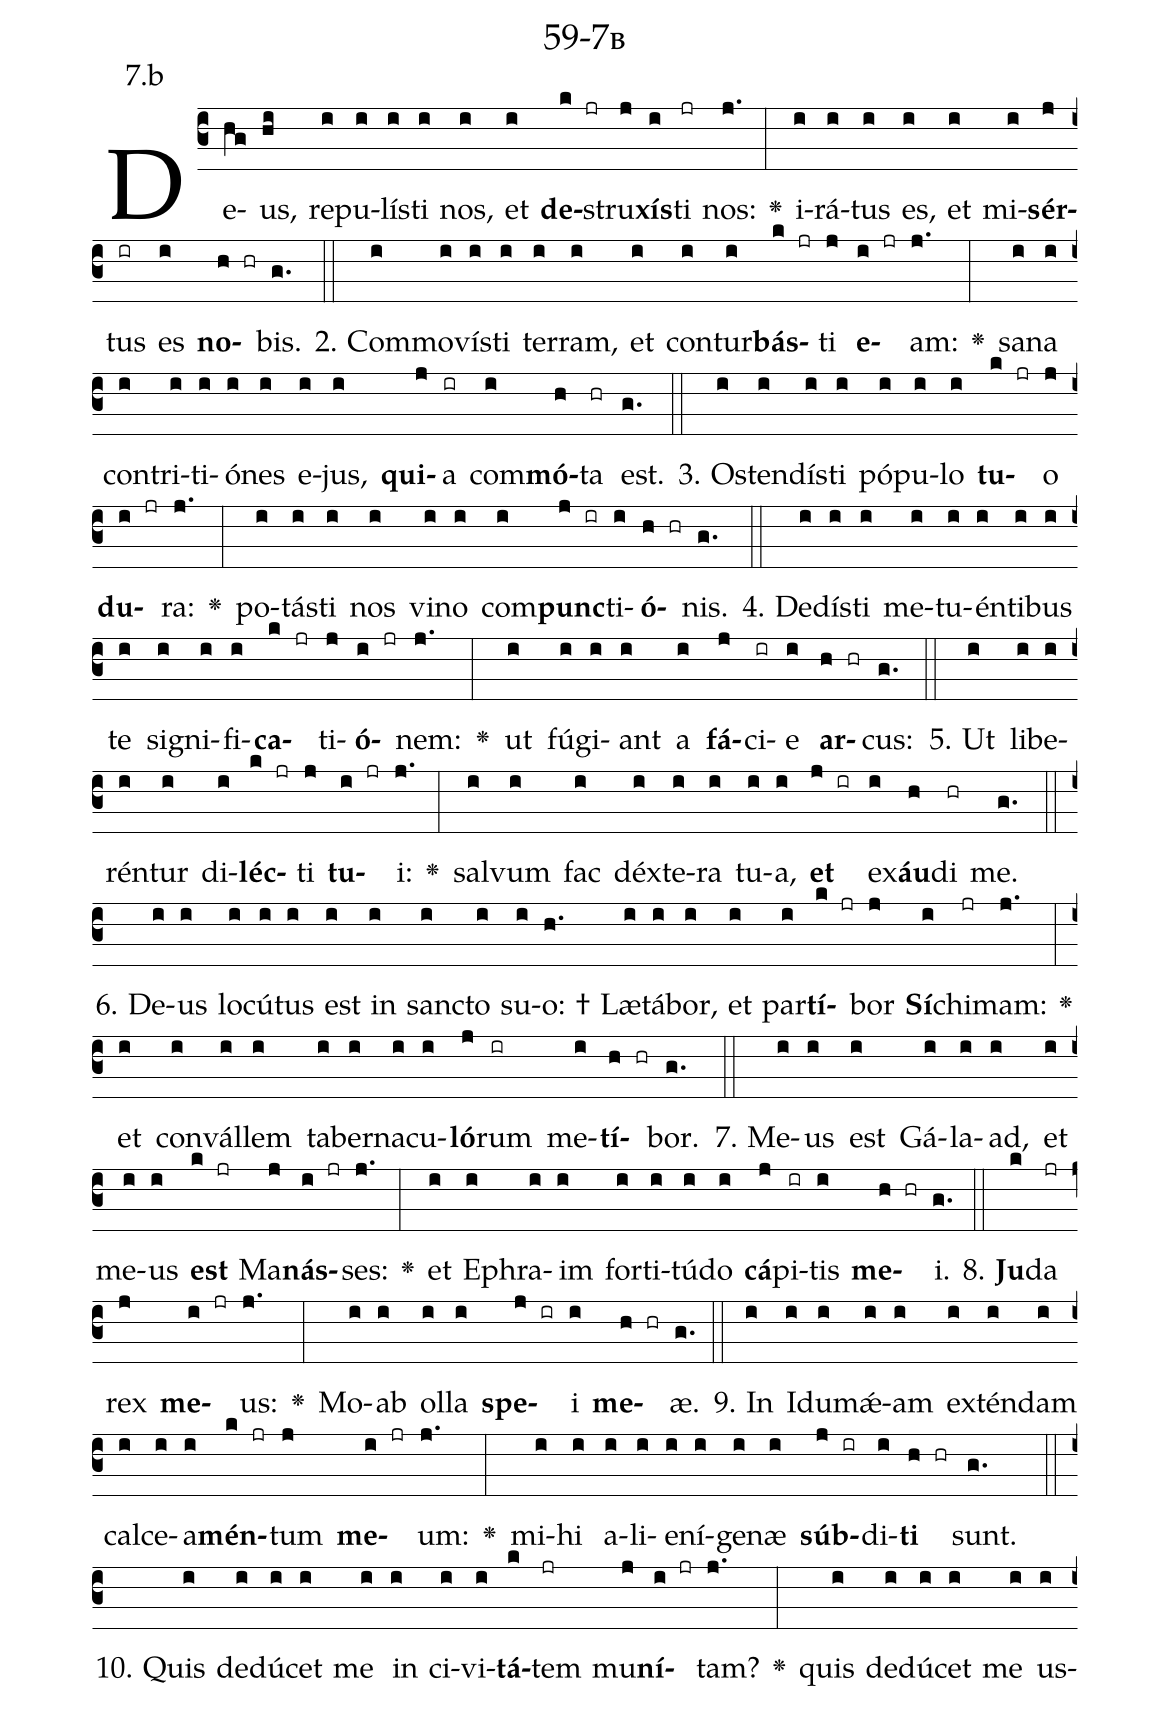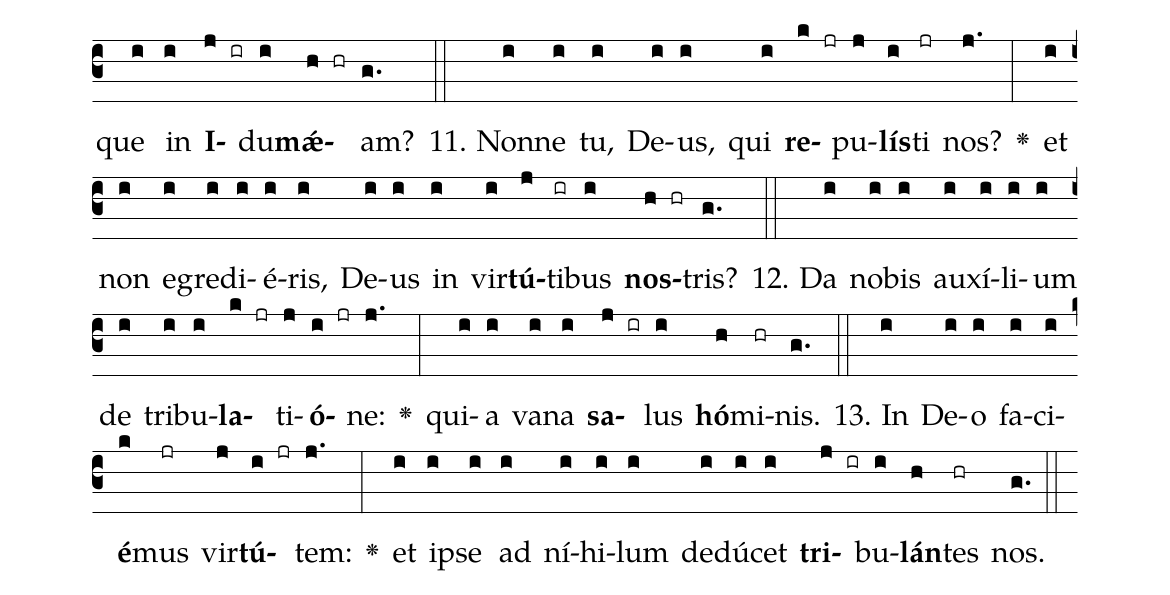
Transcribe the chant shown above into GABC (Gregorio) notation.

name: 59-7b;
annotation: 7.b;
%%
(c3)De(hg)us,(hi) re(i)pu(i)lís(i)ti(i) nos,(i) et(i) <b>de</b>(k jr)stru(j)<b>xís</b>(i)ti(jr) nos:(j.) <v>\greheightstar</v>(:) i(i)rá(i)tus(i) es,(i) et(i) mi(i)<b>sér</b>(j)tus(ir) es(i) <b>no</b>(h hr)bis.(g.) (::)
2. Com(i)mo(i)vís(i)ti(i) ter(i)ram,(i) et(i) con(i)tur(i)<b>bás</b>(k jr)ti(j) <b>e</b>(i jr)am:(j.) <v>\greheightstar</v>(:) sa(i)na(i) con(i)tri(i)ti(i)ó(i)nes(i) e(i)jus,(i) <b>qui</b>(j)a(ir) com(i)<b>mó</b>(h)ta(hr) est.(g.) (::)
3. Os(i)ten(i)dís(i)ti(i) pó(i)pu(i)lo(i) <b>tu</b>(k jr)o(j) <b>du</b>(i jr)ra:(j.) <v>\greheightstar</v>(:) po(i)tás(i)ti(i) nos(i) vi(i)no(i) com(i)<b>punc</b>(j ir)ti(i)<b>ó</b>(h hr)nis.(g.) (::)
4. De(i)dís(i)ti(i) me(i)tu(i)én(i)ti(i)bus(i) te(i) si(i)gni(i)fi(i)<b>ca</b>(k jr)ti(j)<b>ó</b>(i jr)nem:(j.) <v>\greheightstar</v>(:) ut(i) fú(i)gi(i)ant(i) a(i) <b>fá</b>(j)ci(ir)e(i) <b>ar</b>(h hr)cus:(g.) (::)
5. Ut(i) li(i)be(i)rén(i)tur(i) di(i)<b>léc</b>(k jr)ti(j) <b>tu</b>(i jr)i:(j.) <v>\greheightstar</v>(:) sal(i)vum(i) fac(i) déx(i)te(i)ra(i) tu(i)a,(i) <b>et</b>(j ir) ex(i)<b>áu</b>(h)di(hr) me.(g.) (::)
6. De(i)us(i) lo(i)cú(i)tus(i) est(i) in(i) sanc(i)to(i) su(i)o: †(h.) Læ(i)tá(i)bor,(i) et(i) par(i)<b>tí</b>(k jr)bor(j) <b>Sí</b>(i)chi(jr)mam:(j.) <v>\greheightstar</v>(:) et(i) con(i)vál(i)lem(i) ta(i)ber(i)na(i)cu(i)<b>ló</b>(j)rum(ir) me(i)<b>tí</b>(h hr)bor.(g.) (::)
7. Me(i)us(i) est(i) Gá(i)la(i)ad,(i) et(i) me(i)us(i) <b>est</b>(k jr) Ma(j)<b>nás</b>(i jr)ses:(j.) <v>\greheightstar</v>(:) et(i) E(i)phra(i)im(i) for(i)ti(i)tú(i)do(i) <b>cá</b>(j)pi(ir)tis(i) <b>me</b>(h hr)i.(g.) (::)
8. <b>Ju</b>(k)da(jr) rex(j) <b>me</b>(i jr)us:(j.) <v>\greheightstar</v>(:) Mo(i)ab(i) ol(i)la(i) <b>spe</b>(j ir)i(i) <b>me</b>(h hr)æ.(g.) (::)
9. In(i) I(i)du(i)mǽ(i)am(i) ex(i)tén(i)dam(i) cal(i)ce(i)a(i)<b>mén</b>(k jr)tum(j) <b>me</b>(i jr)um:(j.) <v>\greheightstar</v>(:) mi(i)hi(i) a(i)li(i)e(i)ní(i)ge(i)næ(i) <b>súb</b>(j ir)di(i)<b>ti</b>(h hr) sunt.(g.) (::)
10. Quis(i) de(i)dú(i)cet(i) me(i) in(i) ci(i)vi(i)<b>tá</b>(k)tem(jr) mu(j)<b>ní</b>(i jr)tam?(j.) <v>\greheightstar</v>(:) quis(i) de(i)dú(i)cet(i) me(i) us(i)que(i) in(i) <b>I</b>(j ir)du(i)<b>mǽ</b>(h hr)am?(g.) (::)
11. Non(i)ne(i) tu,(i) De(i)us,(i) qui(i) <b>re</b>(k jr)pu(j)<b>lís</b>(i)ti(jr) nos?(j.) <v>\greheightstar</v>(:) et(i) non(i) e(i)gre(i)di(i)é(i)ris,(i) De(i)us(i) in(i) vir(i)<b>tú</b>(j)ti(ir)bus(i) <b>nos</b>(h hr)tris?(g.) (::)
12. Da(i) no(i)bis(i) au(i)xí(i)li(i)um(i) de(i) tri(i)bu(i)<b>la</b>(k jr)ti(j)<b>ó</b>(i jr)ne:(j.) <v>\greheightstar</v>(:) qui(i)a(i) va(i)na(i) <b>sa</b>(j ir)lus(i) <b>hó</b>(h)mi(hr)nis.(g.) (::)
13. In(i) De(i)o(i) fa(i)ci(i)<b>é</b>(k)mus(jr) vir(j)<b>tú</b>(i jr)tem:(j.) <v>\greheightstar</v>(:) et(i) ip(i)se(i) ad(i) ní(i)hi(i)lum(i) de(i)dú(i)cet(i) <b>tri</b>(j ir)bu(i)<b>lán</b>(h)tes(hr) nos.(g.) (::)
